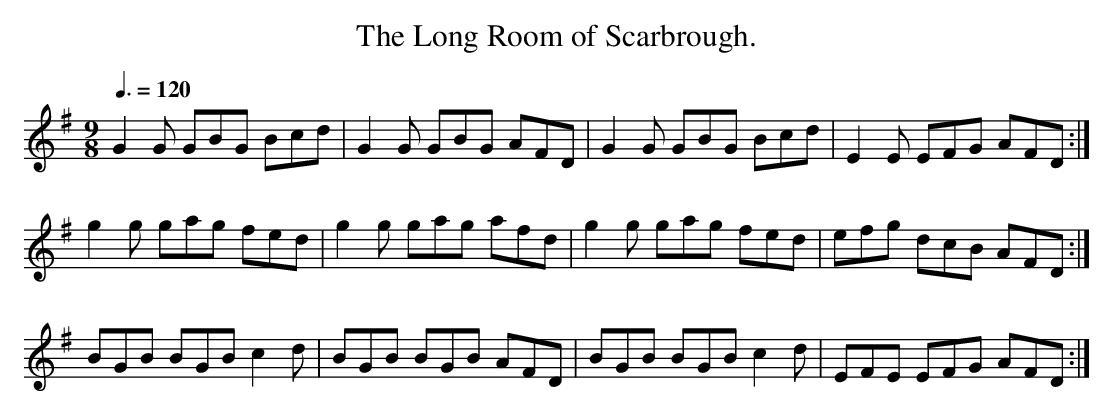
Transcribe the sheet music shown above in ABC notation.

X:1
T:The Long Room of Scarbrough.
M:9/8
L:1/8
Q:3/8=120
K:G major
G2G GBG Bcd|G2G GBG AFD|G2G GBG Bcd|E2E EFG AFD:|
g2g gag fed|g2g gag afd|g2g gag fed|efg dcB AFD:|
BGB BGB c2d|BGB BGB AFD|BGB BGB c2d|EFE EFG AFD:|
